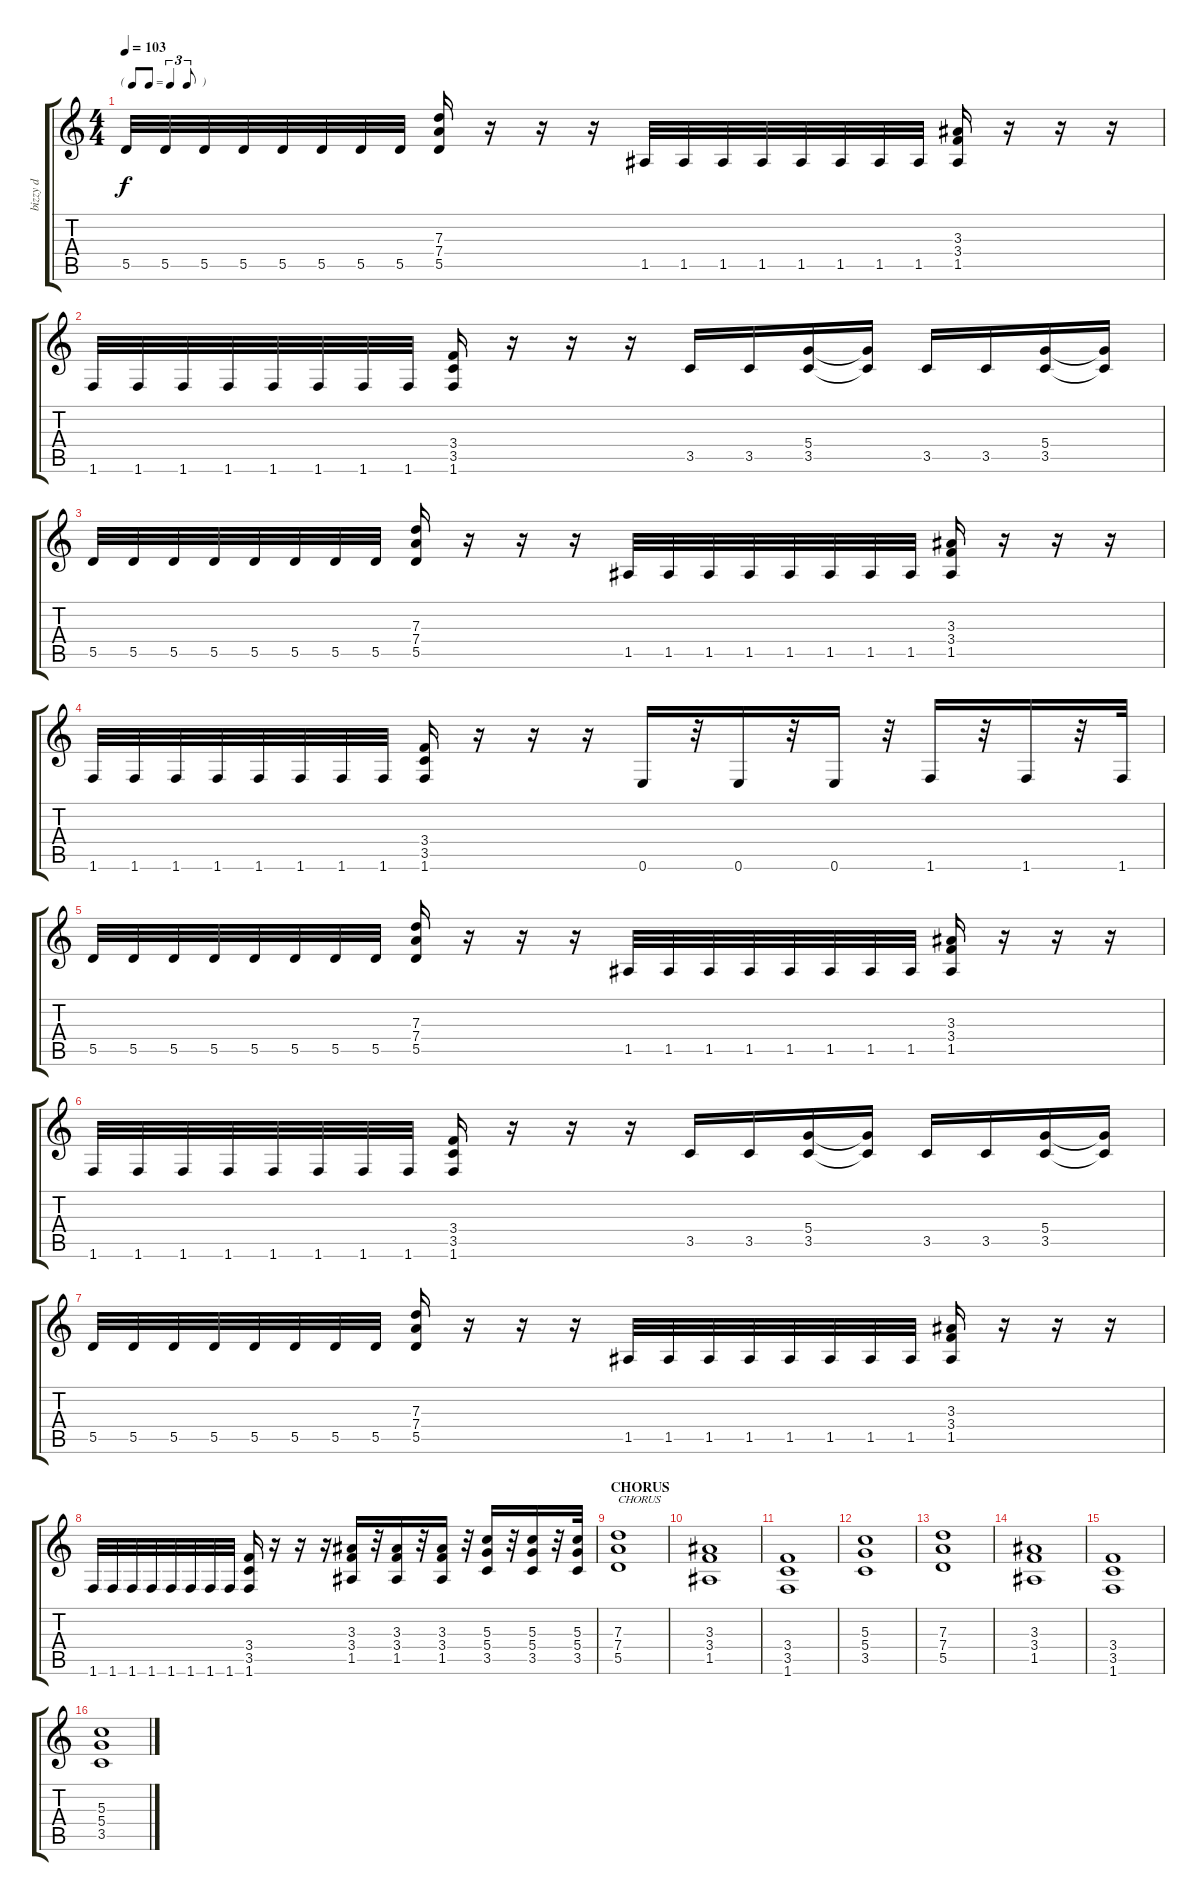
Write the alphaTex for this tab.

\track ("bizzy d" "bizzy d") {instrument distortionguitar}
\staff {score tabs}
\tuning (E4 B3 G3 D3 A2 E2) {hide}
\ts (4 4)
\tf triplet8th
\tempo 103
\clef g2
\ks c
5.5.32{dy f} 5.5.32 5.5.32 5.5.32 5.5.32 5.5.32 5.5.32 5.5.32 (7.3 7.4 5.5).16 r.16 r.16 r.16 1.5.32 1.5.32 1.5.32 1.5.32 1.5.32 1.5.32 1.5.32 1.5.32 (3.3 3.4 1.5).16 r.16 r.16 r.16 |
1.6.32 1.6.32 1.6.32 1.6.32 1.6.32 1.6.32 1.6.32 1.6.32 (3.4 3.5 1.6).16 r.16 r.16 r.16 3.5.16 3.5.16 (5.4 3.5).16 (5.4{t} 3.5{t}).16 3.5.16 3.5.16 (5.4 3.5).16 (5.4{t} 3.5{t}).16 |
5.5.32 5.5.32 5.5.32 5.5.32 5.5.32 5.5.32 5.5.32 5.5.32 (7.3 7.4 5.5).16 r.16 r.16 r.16 1.5.32 1.5.32 1.5.32 1.5.32 1.5.32 1.5.32 1.5.32 1.5.32 (3.3 3.4 1.5).16 r.16 r.16 r.16 |
1.6.32 1.6.32 1.6.32 1.6.32 1.6.32 1.6.32 1.6.32 1.6.32 (3.4 3.5 1.6).16 r.16 r.16 r.16 0.6.16 r.32 0.6.16 r.32 0.6.16 r.32 1.6.16 r.32 1.6.16 r.32 1.6.32 |
5.5.32 5.5.32 5.5.32 5.5.32 5.5.32 5.5.32 5.5.32 5.5.32 (7.3 7.4 5.5).16 r.16 r.16 r.16 1.5.32 1.5.32 1.5.32 1.5.32 1.5.32 1.5.32 1.5.32 1.5.32 (3.3 3.4 1.5).16 r.16 r.16 r.16 |
1.6.32 1.6.32 1.6.32 1.6.32 1.6.32 1.6.32 1.6.32 1.6.32 (3.4 3.5 1.6).16 r.16 r.16 r.16 3.5.16 3.5.16 (5.4 3.5).16 (5.4{t} 3.5{t}).16 3.5.16 3.5.16 (5.4 3.5).16 (5.4{t} 3.5{t}).16 |
5.5.32 5.5.32 5.5.32 5.5.32 5.5.32 5.5.32 5.5.32 5.5.32 (7.3 7.4 5.5).16 r.16 r.16 r.16 1.5.32 1.5.32 1.5.32 1.5.32 1.5.32 1.5.32 1.5.32 1.5.32 (3.3 3.4 1.5).16 r.16 r.16 r.16 |
1.6.32 1.6.32 1.6.32 1.6.32 1.6.32 1.6.32 1.6.32 1.6.32 (3.4 3.5 1.6).16 r.16 r.16 r.16 (3.3 3.4 1.5).16 r.32 (3.3 3.4 1.5).16 r.32 (3.3 3.4 1.5).16 r.32 (5.3 5.4 3.5).16 r.32 (5.3 5.4 3.5).16 r.32 (5.3 5.4 3.5).32 |
\section ("" "CHORUS")
(7.3 7.4 5.5).1{txt "CHORUS"} |
(3.3 3.4 1.5).1 |
(3.4 3.5 1.6).1 |
(5.3 5.4 3.5).1 |
(7.3 7.4 5.5).1 |
(3.3 3.4 1.5).1 |
(3.4 3.5 1.6).1 |
(5.3 5.4 3.5).1
